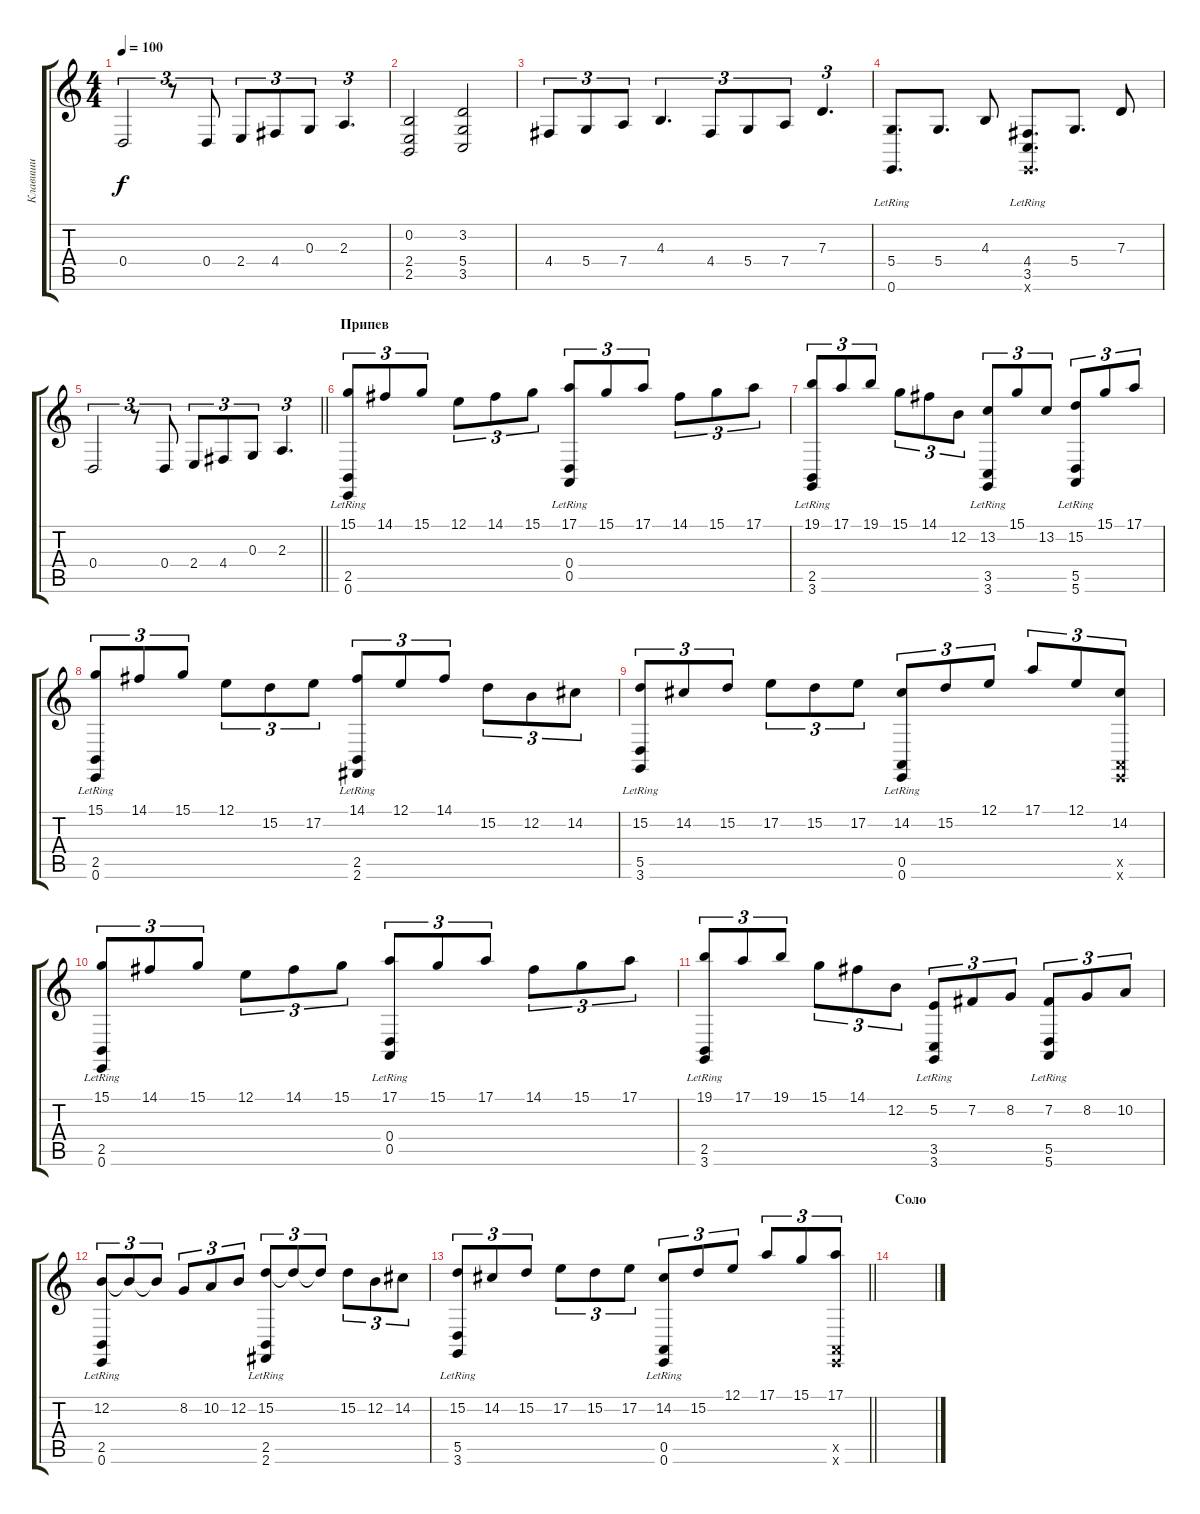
\track ("Клавиши" "Клавиши") {instrument brightacousticpiano}
\staff {score tabs}
\tuning (E4 B3 G3 D3 A2 E2) {hide}
\ts (4 4)
\tempo 100
\clef g2
\ks c
0.4.2{tu (3 2) dy f} r.8{tu (3 2)} 0.4.8{tu (3 2)} 2.4.8{tu (3 2)} 4.4.8{tu (3 2)} 0.3.8{tu (3 2)} 2.3.4{d tu (3 2)} |
(0.2 2.4 2.5).2 (3.2 5.4 3.5).2 |
4.4.8{tu (3 2)} 5.4.8{tu (3 2)} 7.4.8{tu (3 2)} 4.3.4{d tu (3 2)} 4.4.8{tu (3 2)} 5.4.8{tu (3 2)} 7.4.8{tu (3 2)} 7.3.4{d tu (3 2)} |
(5.4 0.6{lr}).8{d} 5.4.8{d} 4.3.8 (4.4 3.5{lr} 0.6{x}).8{d} 5.4.8{d} 7.3.8 |
\barLineRight lightlight
0.4.2{tu (3 2)} r.8{tu (3 2)} 0.4.8{tu (3 2)} 2.4.8{tu (3 2)} 4.4.8{tu (3 2)} 0.3.8{tu (3 2)} 2.3.4{d tu (3 2)} |
\section ("" "Припев")
(15.1 2.5{lr} 0.6{lr}).8{tu (3 2) instrument stringensemble1} 14.1.8{tu (3 2)} 15.1.8{tu (3 2)} 12.1.8{tu (3 2)} 14.1.8{tu (3 2)} 15.1.8{tu (3 2)} (17.1 0.4{lr} 0.5{lr}).8{tu (3 2)} 15.1.8{tu (3 2)} 17.1.8{tu (3 2)} 14.1.8{tu (3 2)} 15.1.8{tu (3 2)} 17.1.8{tu (3 2)} |
(19.1 2.5{lr} 3.6{lr}).8{tu (3 2)} 17.1.8{tu (3 2)} 19.1.8{tu (3 2)} 15.1.8{tu (3 2)} 14.1.8{tu (3 2)} 12.2.8{tu (3 2)} (13.2 3.5{lr} 3.6{lr}).8{tu (3 2)} 15.1.8{tu (3 2)} 13.2.8{tu (3 2)} (15.2 5.5{lr} 5.6{lr}).8{tu (3 2)} 15.1.8{tu (3 2)} 17.1.8{tu (3 2)} |
(15.1 2.5{lr} 0.6{lr}).8{tu (3 2)} 14.1.8{tu (3 2)} 15.1.8{tu (3 2)} 12.1.8{tu (3 2)} 15.2.8{tu (3 2)} 17.2.8{tu (3 2)} (14.1 2.5{lr} 2.6{lr}).8{tu (3 2)} 12.1.8{tu (3 2)} 14.1.8{tu (3 2)} 15.2.8{tu (3 2)} 12.2.8{tu (3 2)} 14.2.8{tu (3 2)} |
(15.2 5.5{lr} 3.6{lr}).8{tu (3 2)} 14.2.8{tu (3 2)} 15.2.8{tu (3 2)} 17.2.8{tu (3 2)} 15.2.8{tu (3 2)} 17.2.8{tu (3 2)} (14.2 0.5{lr} 0.6{lr}).8{tu (3 2)} 15.2.8{tu (3 2)} 12.1.8{tu (3 2)} 17.1.8{tu (3 2)} 12.1.8{tu (3 2)} (14.2 0.5{x} 0.6{x}).8{tu (3 2)} |
(15.1 2.5{lr} 0.6{lr}).8{tu (3 2) instrument stringensemble1} 14.1.8{tu (3 2)} 15.1.8{tu (3 2)} 12.1.8{tu (3 2)} 14.1.8{tu (3 2)} 15.1.8{tu (3 2)} (17.1 0.4{lr} 0.5{lr}).8{tu (3 2)} 15.1.8{tu (3 2)} 17.1.8{tu (3 2)} 14.1.8{tu (3 2)} 15.1.8{tu (3 2)} 17.1.8{tu (3 2)} |
(19.1 2.5{lr} 3.6{lr}).8{tu (3 2)} 17.1.8{tu (3 2)} 19.1.8{tu (3 2)} 15.1.8{tu (3 2)} 14.1.8{tu (3 2)} 12.2.8{tu (3 2)} (5.2 3.5{lr} 3.6{lr}).8{tu (3 2)} 7.2.8{tu (3 2)} 8.2.8{tu (3 2)} (7.2 5.5{lr} 5.6{lr}).8{tu (3 2)} 8.2.8{tu (3 2)} 10.2.8{tu (3 2)} |
(12.2 2.5{lr} 0.6{lr}).8{tu (3 2)} 12.2{t}.8{tu (3 2)} 12.2{t}.8{tu (3 2)} 8.2.8{tu (3 2)} 10.2.8{tu (3 2)} 12.2.8{tu (3 2)} (15.2 2.5{lr} 2.6{lr}).8{tu (3 2)} 15.2{t}.8{tu (3 2)} 15.2{t}.8{tu (3 2)} 15.2.8{tu (3 2)} 12.2.8{tu (3 2)} 14.2.8{tu (3 2)} |
\barLineRight lightlight
(15.2 5.5{lr} 3.6{lr}).8{tu (3 2)} 14.2.8{tu (3 2)} 15.2.8{tu (3 2)} 17.2.8{tu (3 2)} 15.2.8{tu (3 2)} 17.2.8{tu (3 2)} (14.2 0.5{lr} 0.6{lr}).8{tu (3 2)} 15.2.8{tu (3 2)} 12.1.8{tu (3 2)} 17.1.8{tu (3 2)} 15.1.8{tu (3 2)} (17.1 0.5{x} 0.6{x}).8{tu (3 2)} |
\section ("" "Соло")
